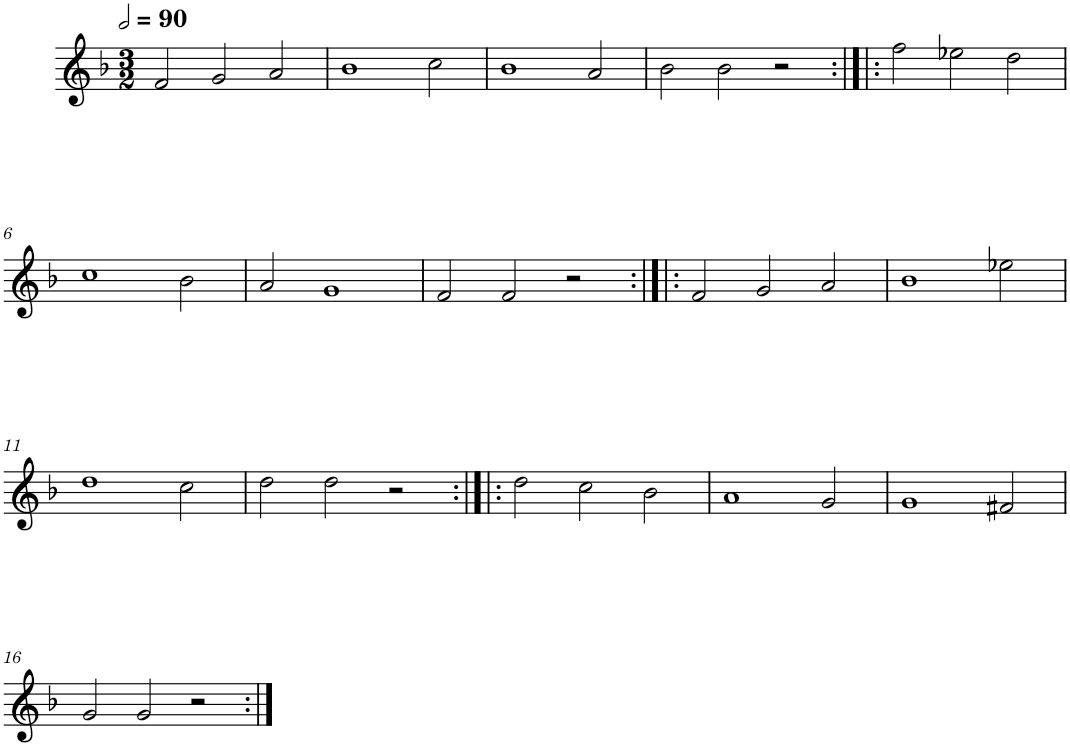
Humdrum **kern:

**kern
*part1
*staff1
*I"Quatre parties
*clefG2
*k[b-]
*M3/2
*MM180
=1
2f/
2g/
2a/
=2
1b-
2cc\
=3
1b-
2a/
=4
2b-\
2b-\
2r
=5:|!|:
2ff\
2ee-X\
2dd\
!!LO:LB:g=z
=6
1cc
2b-\
=7
2a/
1g
=8
2f/
2f/
2r
=9:|!|:
2f/
2g/
2a/
=10
1b-
2ee-X\
!!LO:LB:g=z
=11
1dd
2cc\
=12
2dd\
2dd\
2r
=13:|!|:
2dd\
2cc\
2b-\
=14
1a
2g/
=15
1g
2f#X/
!!LO:LB:g=z
=16
2g/
2g/
2r
=:|!
*-
